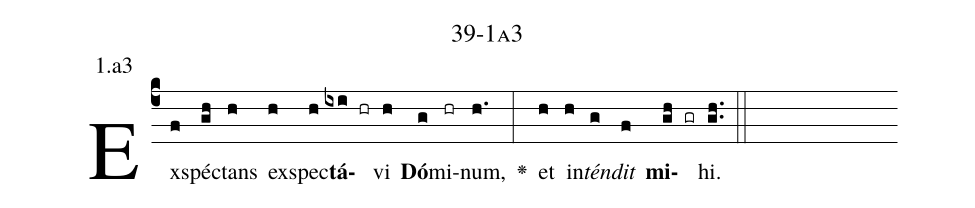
name: 39-1a3;
annotation: 1.a3;
%%
(c4)Ex(f)spéc(gh)tans(h) ex(h)spec(h)<b>tá</b>(ixi hr)vi(h) <b>Dó</b>(g)mi(hr)num,(h.) <v>\greheightstar</v>(:) et(h) in(h)<i>tén</i>(g)<i>dit</i>(f) <b>mi</b>(gh gr)hi.(gh..) (::)


%E(h) u(h) o(g) u(f) a(gh) e.(gh..) (::)
